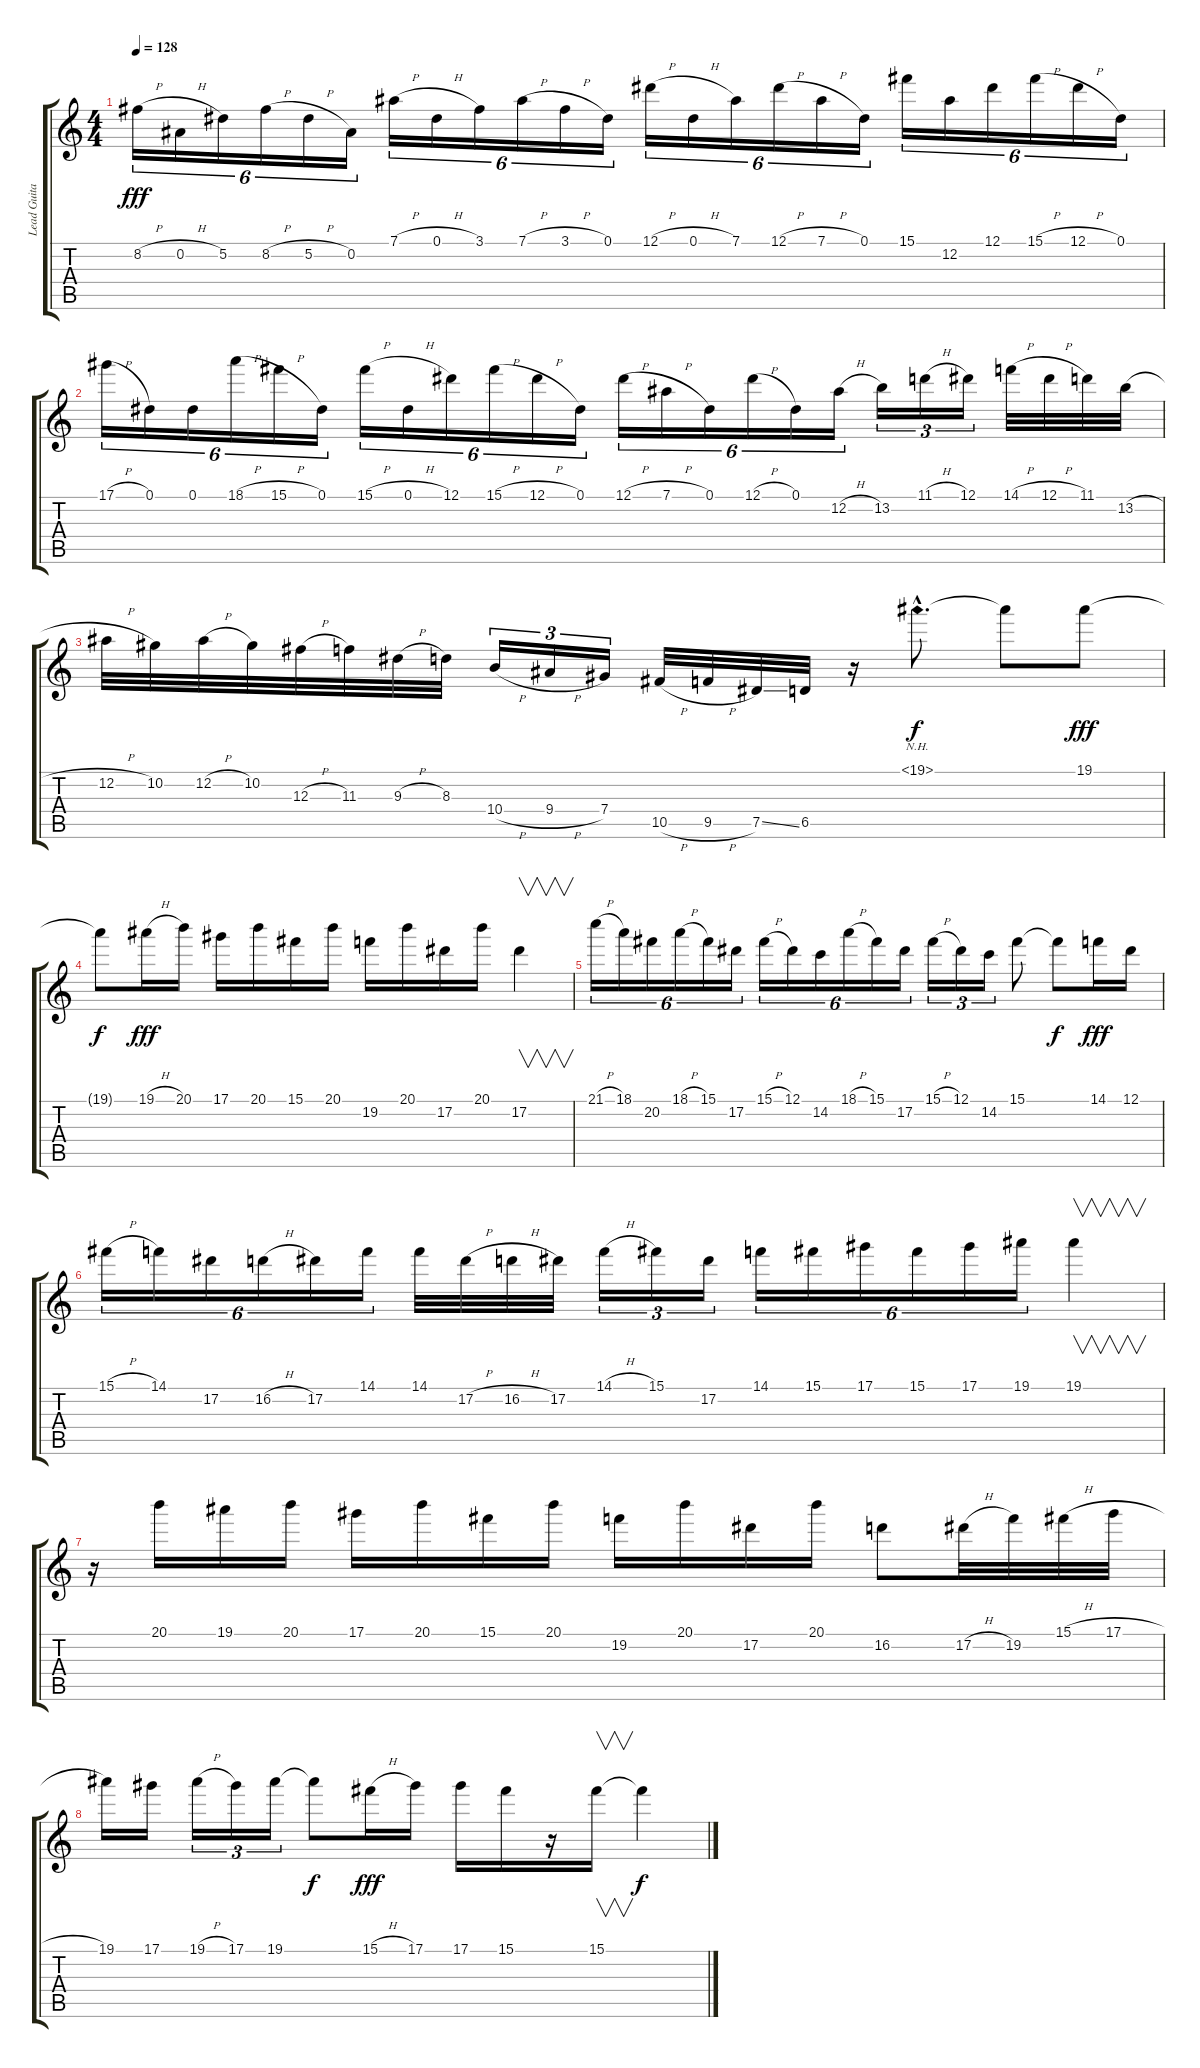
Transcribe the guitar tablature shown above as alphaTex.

\track ("Lead Guitar" "Lead Guita") {instrument overdrivenguitar}
\staff {score tabs}
\tuning (Eb4 Bb3 Gb3 Db3 Ab2 Eb2) {hide}
\ts (4 4)
\tempo 128
\clef g2
\ks c
8.2{h}.16{tu (6 4) dy fff} 0.2{h}.16{tu (6 4)} 5.2.16{tu (6 4)} 8.2{h}.16{tu (6 4)} 5.2{h}.16{tu (6 4)} 0.2.16{tu (6 4)} 7.1{h}.16{tu (6 4)} 0.1{h}.16{tu (6 4)} 3.1.16{tu (6 4)} 7.1{h}.16{tu (6 4)} 3.1{h}.16{tu (6 4)} 0.1.16{tu (6 4)} 12.1{h}.16{tu (6 4)} 0.1{h}.16{tu (6 4)} 7.1.16{tu (6 4)} 12.1{h}.16{tu (6 4)} 7.1{h}.16{tu (6 4)} 0.1.16{tu (6 4)} 15.1.16{tu (6 4)} 12.2.16{tu (6 4)} 12.1.16{tu (6 4)} 15.1{h}.16{tu (6 4)} 12.1{h}.16{tu (6 4)} 0.1.16{tu (6 4)} |
17.1{h}.16{tu (6 4)} 0.1.16{tu (6 4)} 0.1.16{tu (6 4)} 18.1{h}.16{tu (6 4)} 15.1{h}.16{tu (6 4)} 0.1.16{tu (6 4)} 15.1{h}.16{tu (6 4)} 0.1{h}.16{tu (6 4)} 12.1.16{tu (6 4)} 15.1{h}.16{tu (6 4)} 12.1{h}.16{tu (6 4)} 0.1.16{tu (6 4)} 12.1{h}.16{tu (6 4)} 7.1{h}.16{tu (6 4)} 0.1.16{tu (6 4)} 12.1{h}.16{tu (6 4)} 0.1.16{tu (6 4)} 12.2{h}.16{tu (6 4)} 13.2.16{tu (3 2)} 11.1{h}.16{tu (3 2)} 12.1.16{tu (3 2)} 14.1{h}.32 12.1{h}.32 11.1.32 13.2{h}.32 |
12.2{h}.32 10.2.32 12.2{h}.32 10.2.32 12.3{h}.32 11.3.32 9.3{h}.32 8.3.32 10.4{h}.16{tu (3 2)} 9.4{h}.16{tu (3 2)} 7.4.16{tu (3 2)} 10.5{h}.32 9.5{h}.32 7.5{ss}.32 6.5.32 r.16 19.1{nh hac}.8{d dy f instrument guitarharmonics} 19.1{t}.8 19.1.8{dy fff instrument overdrivenguitar} |
19.1{t}.8{dy f} 19.1{h}.16{dy fff} 20.1.16 17.1.16 20.1.16 15.1.16 20.1.16 19.2.16 20.1.16 17.2.16 20.1.16 17.2.4{v} |
21.1{h}.16{tu (6 4)} 18.1.16{tu (6 4)} 20.2.16{tu (6 4)} 18.1{h}.16{tu (6 4)} 15.1.16{tu (6 4)} 17.2.16{tu (6 4)} 15.1{h}.16{tu (6 4)} 12.1.16{tu (6 4)} 14.2.16{tu (6 4)} 18.1{h}.16{tu (6 4)} 15.1.16{tu (6 4)} 17.2.16{tu (6 4)} 15.1{h}.16{tu (3 2)} 12.1.16{tu (3 2)} 14.2.16{tu (3 2)} 15.1.8 15.1{t}.8{dy f} 14.1.16{dy fff} 12.1.16 |
15.1{h}.16{tu (6 4)} 14.1.16{tu (6 4)} 17.2.16{tu (6 4)} 16.2{h}.16{tu (6 4)} 17.2.16{tu (6 4)} 14.1.16{tu (6 4)} 14.1.32 17.2{h}.32 16.2{h}.32 17.2.32 14.1{h}.16{tu (3 2)} 15.1.16{tu (3 2)} 17.2.16{tu (3 2)} 14.1.16{tu (6 4)} 15.1.16{tu (6 4)} 17.1.16{tu (6 4)} 15.1.16{tu (6 4)} 17.1.16{tu (6 4)} 19.1.16{tu (6 4)} 19.1.4{v} |
r.16 20.1.16 19.1.16 20.1.16 17.1.16 20.1.16 15.1.16 20.1.16 19.2.16 20.1.16 17.2.16 20.1.16 16.2.8 17.2{h}.32 19.2.32 15.1{h}.32 17.1{h}.32 |
19.1.16 17.1.16 19.1{h}.16{tu (3 2)} 17.1.16{tu (3 2)} 19.1.16{tu (3 2)} 19.1{t}.8{dy f} 15.1{h}.16{dy fff} 17.1.16 17.1.16 15.1.16 r.16 15.1.16{v} 15.1{t}.4{dy f}
